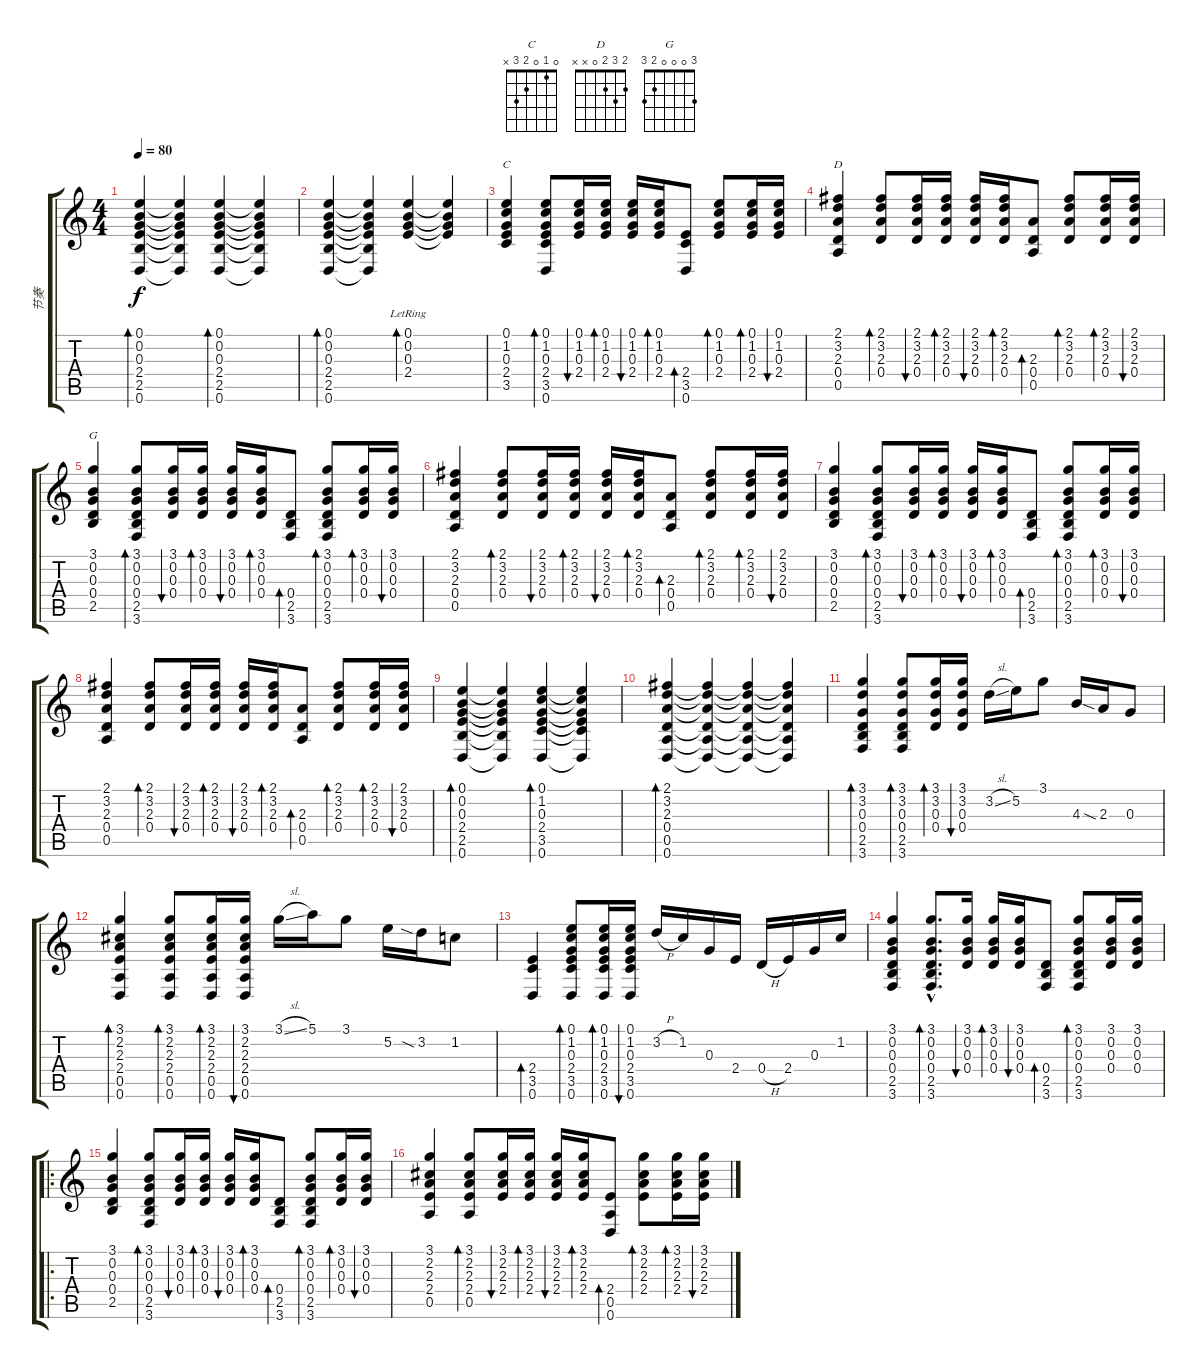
\track ("节奏" "节奏") {instrument acousticguitarsteel}
\staff {score tabs}
\tuning (E4 B3 G3 D3 A2 D2) {hide}
\chord ("C" 0 1 0 2 3 x)
\chord ("D" 2 3 2 0 x x)
\chord ("G" 3 0 0 0 2 3)
\ts (4 4)
\tempo 80
\clef g2
\ks c
(0.1 0.2 0.3 2.4 2.5 0.6).4{bd 120 dy f} (0.1{t} 0.2{t} 0.3{t} 2.4{t} 2.5{t} 0.6{t}).4 (0.1 0.2 0.3 2.4 2.5 0.6).4{bd 120} (0.1{t} 0.2{t} 0.3{t} 2.4{t} 2.5{t} 0.6{t}).4 |
(0.1 0.2 0.3 2.4 2.5 0.6).4{bd 120} (0.1{t} 0.2{t} 0.3{t} 2.4{t} 2.5{t} 0.6{t}).4 (0.1{lr} 0.2 0.3 2.4).4{bd 120} (0.1{t} 0.2{t} 0.3{t} 2.4{t}).4 |
(0.1 1.2 0.3 2.4 3.5).4{ch "C"} (0.1 1.2 0.3 2.4 3.5 0.6).8{bd 30} (0.1 1.2 0.3 2.4).16{bu 30} (0.1 1.2 0.3 2.4).16{bd 30} (0.1 1.2 0.3 2.4).16{bu 30} (0.1 1.2 0.3 2.4).16{bd 30} (2.4 3.5 0.6).8{bd 30} (0.1 1.2 0.3 2.4).8{bd 60} (0.1 1.2 0.3 2.4).16{bd 60} (0.1 1.2 0.3 2.4).16{bu 60} |
(2.1 3.2 2.3 0.4 0.5).4{ch "D"} (2.1 3.2 2.3 0.4).8{bd 30} (2.1 3.2 2.3 0.4).16{bu 30} (2.1 3.2 2.3 0.4).16{bd 30} (2.1 3.2 2.3 0.4).16{bu 30} (2.1 3.2 2.3 0.4).16{bd 30} (2.3 0.4 0.5).8{bd 30} (2.1 3.2 2.3 0.4).8{bd 60} (2.1 3.2 2.3 0.4).16{bd 60} (2.1 3.2 2.3 0.4).16{bu 60} |
(3.1 0.2 0.3 0.4 2.5).4{ch "G"} (3.1 0.2 0.3 0.4 2.5 3.6).8{bd 30} (3.1 0.2 0.3 0.4).16{bu 30} (3.1 0.2 0.3 0.4).16{bd 30} (3.1 0.2 0.3 0.4).16{bu 30} (3.1 0.2 0.3 0.4).16{bd 30} (0.4 2.5 3.6).8{bd 30} (3.1 0.2 0.3 0.4 2.5 3.6).8{bd 60} (3.1 0.2 0.3 0.4).16{bd 60} (3.1 0.2 0.3 0.4).16{bu 60} |
(2.1 3.2 2.3 0.4 0.5).4 (2.1 3.2 2.3 0.4).8{bd 30} (2.1 3.2 2.3 0.4).16{bu 30} (2.1 3.2 2.3 0.4).16{bd 30} (2.1 3.2 2.3 0.4).16{bu 30} (2.1 3.2 2.3 0.4).16{bd 30} (2.3 0.4 0.5).8{bd 30} (2.1 3.2 2.3 0.4).8{bd 60} (2.1 3.2 2.3 0.4).16{bd 60} (2.1 3.2 2.3 0.4).16{bu 60} |
(3.1 0.2 0.3 0.4 2.5).4 (3.1 0.2 0.3 0.4 2.5 3.6).8{bd 30} (3.1 0.2 0.3 0.4).16{bu 30} (3.1 0.2 0.3 0.4).16{bd 30} (3.1 0.2 0.3 0.4).16{bu 30} (3.1 0.2 0.3 0.4).16{bd 30} (0.4 2.5 3.6).8{bd 30} (3.1 0.2 0.3 0.4 2.5 3.6).8{bd 60} (3.1 0.2 0.3 0.4).16{bd 60} (3.1 0.2 0.3 0.4).16{bu 60} |
(2.1 3.2 2.3 0.4 0.5).4 (2.1 3.2 2.3 0.4).8{bd 30} (2.1 3.2 2.3 0.4).16{bu 30} (2.1 3.2 2.3 0.4).16{bd 30} (2.1 3.2 2.3 0.4).16{bu 30} (2.1 3.2 2.3 0.4).16{bd 30} (2.3 0.4 0.5).8{bd 30} (2.1 3.2 2.3 0.4).8{bd 60} (2.1 3.2 2.3 0.4).16{bd 60} (2.1 3.2 2.3 0.4).16{bu 60} |
(0.1 0.2 0.3 2.4 2.5 0.6).4{bd 120} (0.1{t} 0.2{t} 0.3{t} 2.4{t} 2.5{t} 0.6{t}).4 (0.1 1.2 0.3 2.4 3.5 0.6).4{bd 120} (0.1{t} 1.2{t} 0.3{t} 2.4{t} 3.5{t} 0.6{t}).4 |
(2.1 3.2 2.3 0.4 0.5 0.6).4{bd 120} (2.1{t} 3.2{t} 2.3{t} 0.4{t} 0.5{t} 0.6{t}).4 (2.1{t} 3.2{t} 2.3{t} 0.4{t} 0.5{t} 0.6{t}).4 (2.1{t} 3.2{t} 2.3{t} 0.4{t} 0.5{t} 0.6{t}).4 |
(3.1 3.2 0.3 0.4 2.5 3.6).4{bd 60} (3.1 3.2 0.3 0.4 2.5 3.6).8{bd 60} (3.1 3.2 0.3 0.4).16{bd 240} (3.1 3.2 0.3 0.4).16{bu 60} 3.2{sl}.16 5.2.16 3.1.8 4.3.16 2.3{sia}.16 0.3.8 |
(3.1 2.2 2.3 2.4 0.5 0.6).4{bd 60} (3.1 2.2 2.3 2.4 0.5 0.6).8{bd 60} (3.1 2.2 2.3 2.4 0.5 0.6).16{bd 60} (3.1 2.2 2.3 2.4 0.5 0.6).16{bu 60} 3.1{sl}.16 5.1.16 3.1.8 5.2.16 3.2{sia}.16 1.2.8 |
(2.4 3.5 0.6).4{bd 60} (0.1 1.2 0.3 2.4 3.5 0.6).8{bd 60} (0.1 1.2 0.3 2.4 3.5 0.6).16{bd 60} (0.1 1.2 0.3 2.4 3.5 0.6).16{bu 60} 3.2{h}.16 1.2.16 0.3.16 2.4.16 0.4{h}.16 2.4.16 0.3.16 1.2.16 |
(3.1 0.2 0.3 0.4 2.5 3.6).4 (3.1{hac} 0.2{hac} 0.3{hac} 0.4{hac} 2.5{hac} 3.6{hac}).8{d bd 30} (3.1 0.2 0.3 0.4).16{bu 30} (3.1 0.2 0.3 0.4).16{bd 30} (3.1 0.2 0.3 0.4).16{bu 30} (0.4 2.5 3.6).8{bd 30} (3.1 0.2 0.3 0.4 2.5 3.6).8{bd 30} (3.1 0.2 0.3 0.4).16 (3.1 0.2 0.3 0.4).16 |
\ro
(3.1 0.2 0.3 0.4 2.5).4 (3.1 0.2 0.3 0.4 2.5 3.6).8{bd 30} (3.1 0.2 0.3 0.4).16{bu 30} (3.1 0.2 0.3 0.4).16{bd 30} (3.1 0.2 0.3 0.4).16{bu 30} (3.1 0.2 0.3 0.4).16{bd 30} (0.4 2.5 3.6).8{bd 30} (3.1 0.2 0.3 0.4 2.5 3.6).8{bd 60} (3.1 0.2 0.3 0.4).16{bd 60} (3.1 0.2 0.3 0.4).16{bu 60} |
(3.1 2.2 2.3 2.4 0.5).4 (3.1 2.2 2.3 2.4 0.5).8{bd 30} (3.1 2.2 2.3 2.4).16{bu 30} (3.1 2.2 2.3 2.4).16{bd 30} (3.1 2.2 2.3 2.4).16{bu 30} (3.1 2.2 2.3 2.4).16{bd 30} (2.4 0.5 0.6).8{bd 30} (3.1 2.2 2.3 2.4).8{bd 60} (3.1 2.2 2.3 2.4).16{bd 60} (3.1 2.2 2.3 2.4).16{bu 60}
